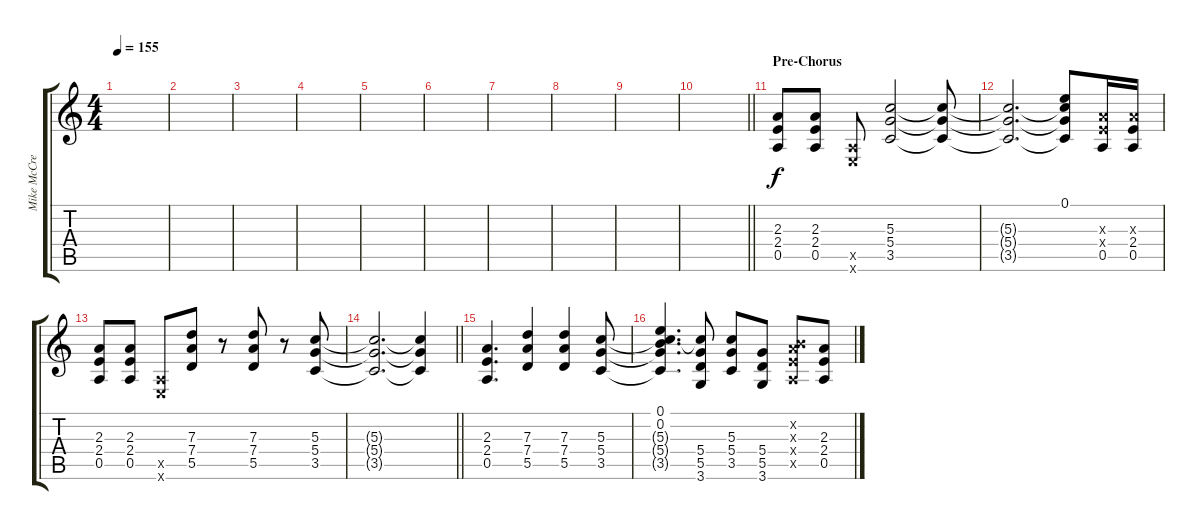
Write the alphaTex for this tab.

\track ("Mike McCready" "Mike McCre") {instrument distortionguitar}
\staff {score tabs}
\tuning (E4 B3 G3 D3 A2 E2) {hide}
\ts (4 4)
\tempo 155
\clef g2
\ks c
|
|
|
|
|
|
|
|
|
\barLineRight lightlight
|
\section ("" "Pre-Chorus")
(2.3 2.4 0.5).8 (2.3 2.4 0.5).8 (0.5{x} 0.6{x}).8 (5.3 5.4 3.5).2 (5.3{t} 5.4{t} 3.5{t}).8 |
(5.3{t} 5.4{t} 3.5{t}).2{d} (0.1 5.3{t} 5.4{t} 3.5{t}).8 (2.3{x} 2.4{x} 0.5).16 (2.3{x} 2.4 0.5).16 |
(2.3 2.4 0.5).8 (2.3 2.4 0.5).8 (0.5{x} 0.6{x}).8 (7.3 7.4 5.5).8 r.8 (7.3 7.4 5.5).8 r.8 (5.3 5.4 3.5).8 |
\barLineRight lightlight
(5.3{t} 5.4{t} 3.5{t}).2{d} (5.3{t} 5.4{t} 3.5{t}).4 |
(2.3 2.4 0.5).4{d} (7.3 7.4 5.5).4 (7.3 7.4 5.5).4 (5.3 5.4 3.5).8 |
(0.1 0.2 5.3{t} 5.4{t} 3.5{t}).4{d} (5.3{t} 5.4 5.5 3.6).8 (5.3 5.4 3.5).8 (5.4 5.5 3.6).8 (0.2{x} 2.3{x} 2.4{x} 0.5{x}).8 (2.3 2.4 0.5).8
